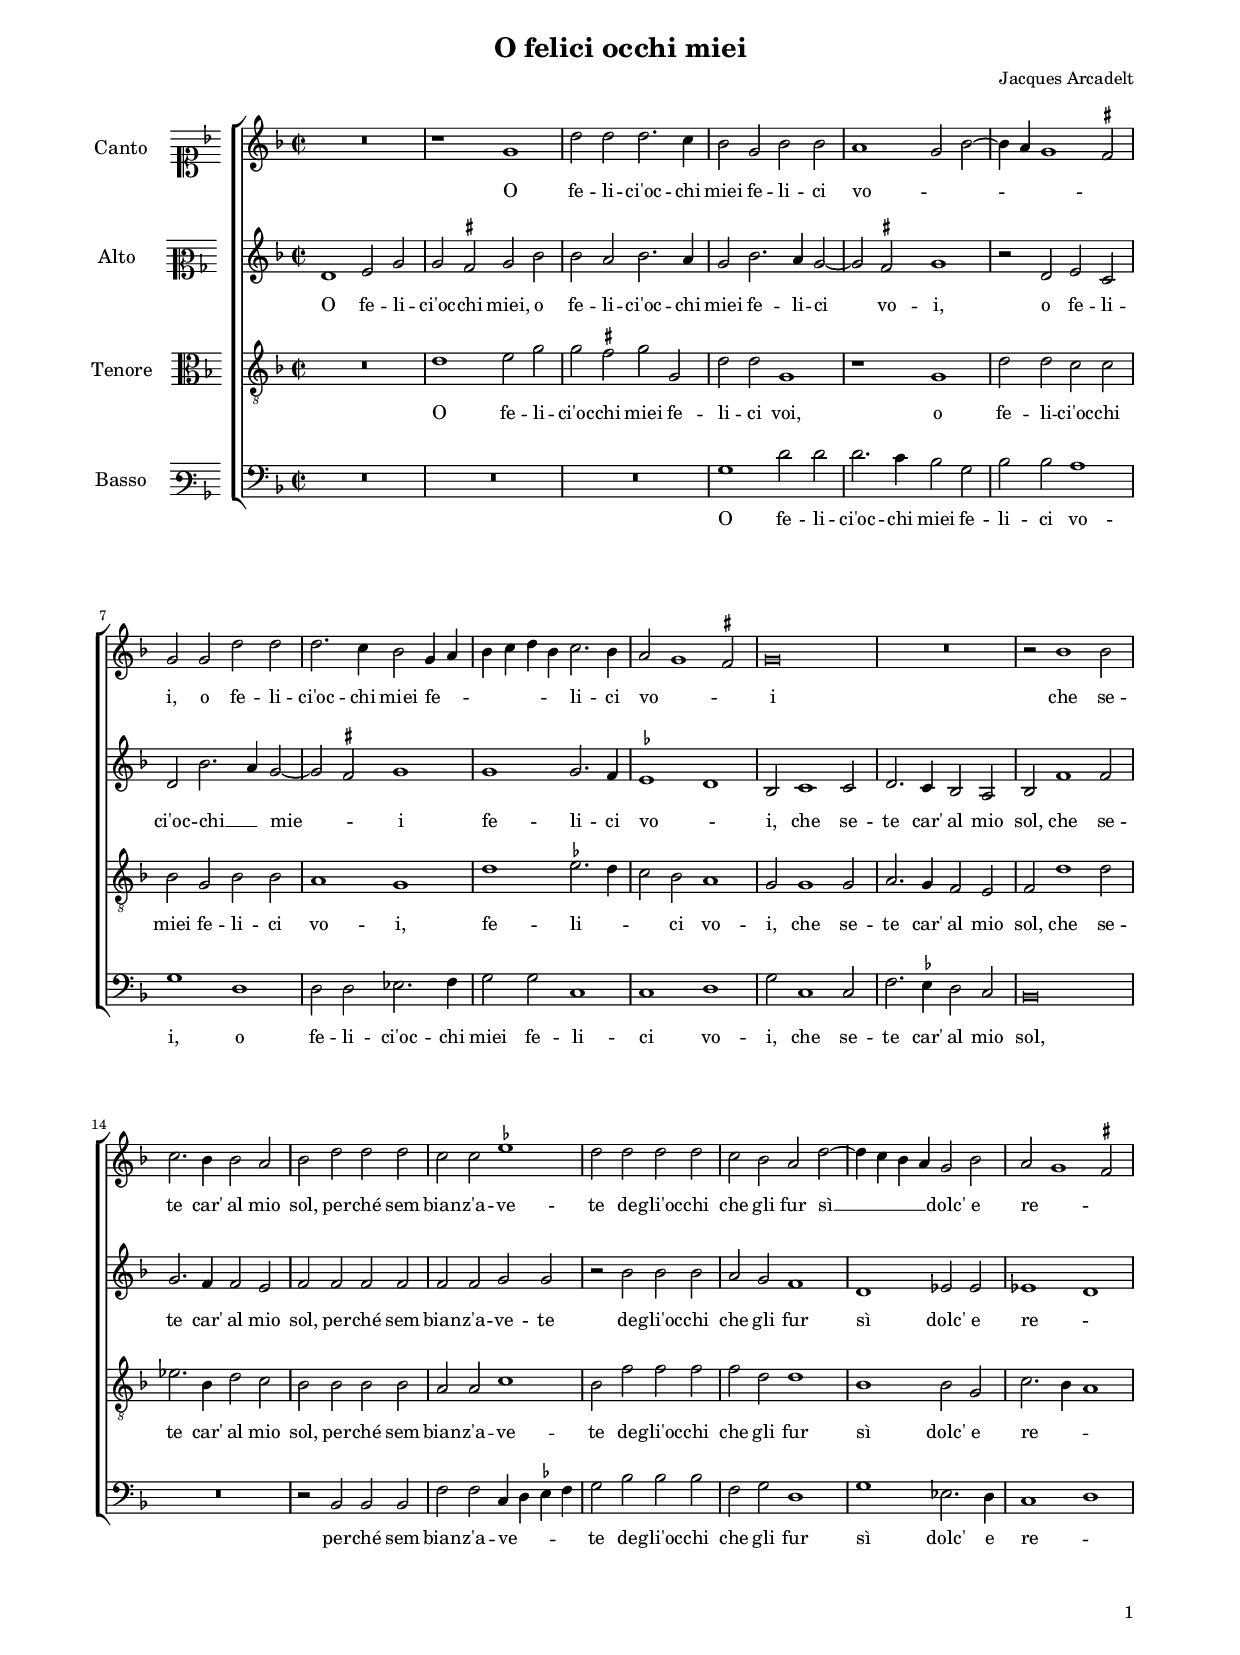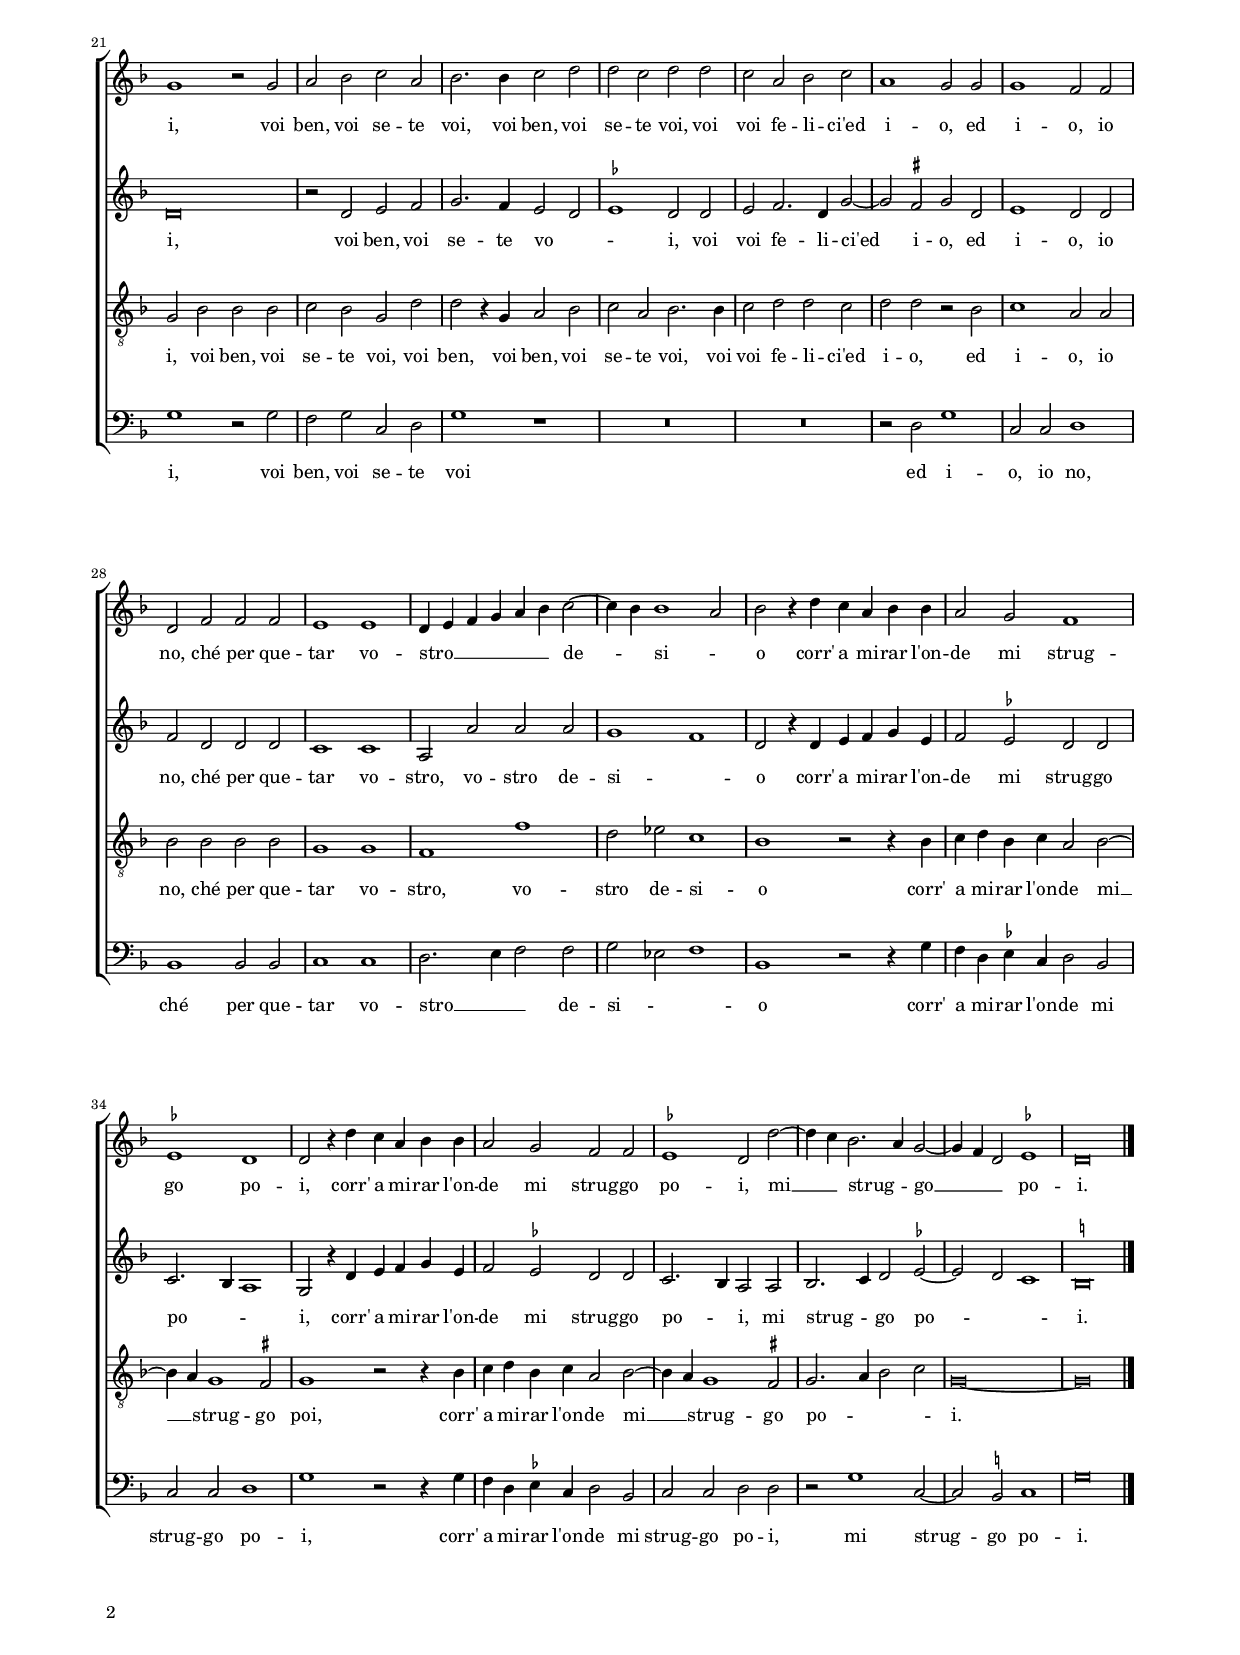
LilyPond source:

\header
{
  title="O felici occhi miei"
  composer="Jacques Arcadelt"
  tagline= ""
}

\version "2.18.2"
\language deutsch
#(set-global-staff-size 15)
% #(set-default-paper-size "letter")
#(ly:set-option 'point-and-click #f)

	
global = {
	\key f \major
	\time 2/2 \set Score.measureLength = #(ly:make-moment 2/1)
        \skip 1*2*40 \bar "|."
	}

	ficta = { \once \set suggestAccidentals = ##t }
	
	forget = #(define-music-function (parser location music) (ly:music?) #{
		\accidentalStyle forget
		$music
		\accidentalStyle default
		#})
	
	m = \melisma
	me = \melismaEnd


\paper
	{
	top-margin = 1.7 \cm
	bottom-margin = 1.1 \cm
	left-margin = 1.8 \cm
	right-margin = 1.8 \cm
	ragged-bottom = ##f
	ragged-last-bottom = ##f
	print-page-number = ##f
	system-system-spacing = #'((basic-distance . 17) (minimum-distance . 14) (padding . 6) (strechability . 150))
        oddFooterMarkup=\markup   \fill-line { "" \fromproperty #'page:page-number-string }
        evenFooterMarkup=\markup  \fill-line { \fromproperty #'page:page-number-string "" }
        last-bottom-spacing = #'((basic-distance . 12) (minimum-distance . 7) (padding . 4))
	systems-per-page = 3
        page-count = 2        
%	min-systems-per-page = 3
	}


incipitcantus = \markup { \score {
	{
	\set Staff.instrumentName = \markup { \fontsize #1 "Canto" }
	\key f \major
	\clef soprano
	s4 \bar ""
	}
	\layout  {
	raggedright = ##t
	indent = 1.6 \cm
	line-width = 2.2\cm
	\context { \Staff \remove Time_signature_engraver }
	\override Staff.Clef.Y-extent = #'(0 . 0)
	}} \hspace #1 }
	
      
incipitaltus = \markup { \score {
	{
	\set Staff.instrumentName = \markup { \fontsize #1 "Alto" }
	\key f \major
	\clef mezzosoprano
	s4 \bar ""
	}
	\layout  {
	raggedright = ##t
	indent = 1.6 \cm
	line-width = 2.2\cm
	\context { \Staff \remove Time_signature_engraver }
	\override Staff.Clef.Y-extent = #'(0 . 0)
	}} \hspace #1 }


incipittenor = \markup { \score {
	{
	\set Staff.instrumentName = \markup { \fontsize #1 "Tenore" }
	\key f \major
	\clef alto
	s4 \bar ""
	}
	\layout  {
	raggedright = ##t
	indent = 1.6 \cm
	line-width = 2.2\cm
	\context { \Staff \remove Time_signature_engraver }
	\override Staff.Clef.Y-extent = #'(0 . 0)
	}} \hspace #1 }


incipitbassus = \markup { \score {
	{
	\set Staff.instrumentName = \markup { \fontsize #1 "Basso" }
	\key f \major
	\clef varbaritone
	s4 \bar ""
	}
	\layout  {
	raggedright = ##t
	indent = 1.6 \cm
	line-width = 2.2\cm
	\context { \Staff \remove Time_signature_engraver }
	\override Staff.Clef.Y-extent = #'(0 . 0)
	}} \hspace #1 }


cantus =  \relative c''
	{
	R\breve
	r1 g
	d'2 d d2. c4
	b2 g b b
%5
	a1 g2 b~ |
	b4 a g1 \ficta fis2
	g2 g d' d
	d2. c4 b2 g4 a
	b4 c d b c2. b4
%10
	a2 g1 \ficta fis2 |
	g\breve
	R\breve
	r2 b1 b2
	c2. b4 b2 a
%15
	b2 d d d |
	c2 c \ficta es1
	d2 d d d
	c2 b a d~
	d4 c b a g2 b
%20
	a2 g1 \ficta fis2 |
	g1 r2 g
	a2 b c a
	b2. b4 c2 d
	d2 c d d
%25
	c2 a b c |
	a1 g2 g
	g1 f2 f
	d2 f f f
	e1 e
%30
	d4 e f g a b c2~ |
	c4 b b1 a2
	b2 r4 d c a b b
	a2 g f1
	\ficta es1 d
%35
	d2 r4 d' c a b b |
	a2 g f f
	\ficta es1 d2 d'~
	d4 c b2. a4 g2~
	g4 f d2 \ficta es1
%40
	d\breve |
	}


altus =  \relative c'
        {
	d1 e2 g
	g2 \ficta fis g b
	b2 a b2. a4
	g2 b2. a4 g2~
%5
	g2 \ficta fis g1 |
	r2 d e c
	d2 b'2. a4 g2~
	g2 \ficta fis g1
	g1 g2. f4
%10
	\ficta es1 d |
	b2 c1 c2
	d2. c4 b2 a
	b2 f'1 f2
	g2. f4 f2 e
%15
	f2 f f f |
	f2 f g g
	r2 b b b
	a2 g f1
	d1 es2 es
%20
	es1 d |
	d\breve
	r2 d e f
	g2. f4 e2 d
	\ficta es1 d2 d
%25
	e2 f2. d4 g2~ |
	g2 \ficta fis g d
	e1 d2 d
	f2 d d d
	c1 c
%30
	a2 a' a a |
	g1 f
	d2 r4 d e f g e
	f2 \ficta es d d 
	c2. b4 a1
%35
	g2 r4 d' e f g e |
	f2 \ficta es d d
	c2. b4 a2 a
	b2. c4 d2  \ficta es~
	\ficta es d c1
%40
	\ficta h\breve |
	}


tenor =  \relative c'
	{
	R\breve
	d1 e2 g
	g2 \ficta fis g g,
	d'2 d g,1
%5
	r1 g |
	d'2 d c c
	b2 g b b
	a1 g
	d'1 \ficta es2. d4
%10
	c2 b a1 |
	g2 g1 g2
	a2. g4 f2 e
	f2 d'1 d2
	es2. b4 d2 c
%15
        b2 b b b |	
	a2 a c1
	b2 f' f f
	f2 d d1
	b1 b2 g
%20
	c2. b4 a1 |
	g2 b b b
	c2 b g d'
	d2 r4 g, a2 b
	c2 a b2. b4
%25
	c2 d d c |
	d2 d r b
	c1 a2 a
	b2 b b b
	g1 g
%30
	f1 f' |
	d2 es c1
	b1 r2 r4 b
	c4 d b c a2 b~
	b4 a g1 \ficta fis2
%35
	g1 r2 r4 b |
	c4 d b c a2 b~
	b4 a g1 \ficta fis2
	g2. a4 b2 c
	g\breve~
%40
	g\breve |
	}


bassus  =  \relative c
	{
	R\breve
	R\breve
	R\breve
	g'1 d'2 d
%5
	d2. c4 b2 g |
	b2 b a1
	g1 d
	d2 d es2. f4
	g2 g c,1
%10
	c1 d |
	g2 c,1 c2
	f2. \ficta es4 d2 c
	b\breve
	R\breve
%15
	r2 b b b |
	f'2 f c4 d \ficta es f
	g2 b b b
	f2 g d1
	g1 es2. d4
%20
	c1 d |
	g1 r2 g
	f2 g c, d
	g1 r
	R\breve
%25
	R\breve |
        r2 d g1
	c,2 c d1
	b1 b2 b
	c1 c
%30
        d2. e4 f2 f
	g2 es f1 |
	b,1 r2 r4 g'
	f4 d \ficta es c d2 b
	c2 c d1
%35
        g1 r2 r4 g
	f4 d \ficta es c d2 b |
	c2 c d d
	r2 g1 c,2~
	c2 \ficta h c1
%40
	g'\breve |
	}


lyricscantus = \lyricmode {
	O fe -- li -- ci'oc -- chi miei fe -- li -- ci vo -- _ _ _ _ _ i,
        o fe -- li -- ci'oc -- chi miei fe -- _ _ _ _ _ li -- ci vo -- _ _ i
        che se -- te car' al mio sol,
        per -- ché sem -- bian -- z'a -- ve -- te
        de -- gli'oc -- chi che gli fur sì __ _ _ _ dolc' e re -- _ _ i,
        voi ben, voi se -- te voi,
        voi ben, voi se -- te voi, voi voi fe -- li -- ci'ed i -- o,
        ed i -- o, io no,
        ché per que -- tar vo -- stro __ _ _ _ _ _ de -- _ si -- _ o
        corr' a mi -- rar l'on -- de mi strug -- go po -- i,
        corr' a mi -- rar l'on -- de mi strug -- go po -- i,
        mi __ _ strug -- _ go __ _ _ po -- i.
	}


lyricsaltus = \lyricmode {
	O fe -- li -- ci'oc -- chi miei,
        o fe -- li -- ci'oc -- chi miei fe -- li -- ci vo -- i,
        o fe -- li -- ci'oc -- chi __ _ mie -- _ i fe -- li -- ci vo -- _ i,
        che se -- te car' al mio sol,
        che se -- te car' al mio sol,
        per -- ché sem -- bian -- z'a -- ve -- te
        de -- gli'oc -- chi che gli fur sì dolc' e re -- _ i,
        voi ben, voi se -- te vo -- _ _ i,
        voi voi fe -- li -- ci'ed i -- o,
        ed i -- o, io no,
        ché per que -- tar vo -- stro,
        vo -- stro de -- si -- _ o
        corr' a mi -- rar l'on -- de mi strug -- go po -- _ _ i,
        corr' a mi -- rar l'on -- de mi strug -- go po -- _ i,
        mi strug -- _ go po -- _ _ i.
	}


lyricstenor = \lyricmode {
	O fe -- li -- ci'oc -- chi miei fe -- li -- ci voi,
        o fe -- li -- ci'oc -- chi miei fe -- li -- ci vo -- i,
        fe -- li -- _ _ ci vo -- i,
        che se -- te car' al mio sol,
        che se -- te car' al mio sol,
        per -- ché sem -- bian -- z'a -- ve -- te
        de -- gli'oc -- chi che gli fur sì dolc' e re -- _ _ i,
        voi ben, voi se -- te voi,
        voi ben,
        voi ben, voi se -- te voi, voi voi fe -- li -- ci'ed i -- o,
        ed i -- o, io no,
        ché per que -- tar vo -- stro,
        vo -- stro de -- si -- o
        corr' a mi -- rar l'on -- de mi __ _ strug -- go poi,
        corr' a mi -- rar l'on -- de mi __ _ strug -- go po -- _ _ _ i.
	}


lyricsbassus = \lyricmode {
	O fe -- li -- ci'oc -- chi miei fe -- li -- ci vo -- i,
        o fe -- li -- ci'oc -- chi miei fe -- li -- ci vo -- i,
        che se -- te car' al mio sol,
        per -- ché sem -- bian -- z'a -- ve -- _ _ _ te
        de -- gli'oc -- chi che gli fur sì dolc' e re -- _ i,
        voi ben, voi se -- te voi
        ed i -- o, io no,
        ché per que -- tar vo -- stro __ _ _ de -- si -- _ _ o
        corr' a mi -- rar l'on -- de mi strug -- go po -- i,
        corr' a mi -- rar l'on -- de mi strug -- go po -- i,
        mi strug -- go po -- i.
	}


\score
{  
	% \transpose {
	\new ChoirStaff \with { \override StaffGrouper.staff-staff-spacing.basic-distance = #13 }
	<<

	\new Staff << \global
	\new Voice="v1" {
		\set Staff.instrumentName=\incipitcantus
        %       \set Staff.instrumentName="S"
		\set Staff.midiInstrument = "reed organ"
		\clef "violin"
		\cantus }
	\new Lyrics \lyricsto "v1" {\lyricscantus }
	>>


	\new Staff << \global
	\new Voice="v2" {
		\set Staff.instrumentName=\incipitaltus
        %       \set Staff.instrumentName="A"
		\set Staff.midiInstrument = "reed organ"
		\clef "violin" 
		\altus}
	\new Lyrics \lyricsto "v2" {\lyricsaltus }
	>>


	\new Staff << \global
	\new Voice="v3" {
		\set Staff.instrumentName=\incipittenor
        %       \set Staff.instrumentName="T"
		\set Staff.midiInstrument = "reed organ"
		\clef "G_8"
		\tenor }
	\new Lyrics \lyricsto "v3" {\lyricstenor }
	>>


	\new Staff << \global
	\new Voice="v4" {
		\set Staff.instrumentName=\incipitbassus
        %       \set Staff.instrumentName="B"
		\set Staff.midiInstrument = "reed organ"
		\clef "bass" 
		\bassus }
	\new Lyrics \lyricsto "v4" {\lyricsbassus}
	>>

	>>
	% } % transpose

	\layout
	{
	indent = 2.3 \cm
	\context { \Lyrics \override VerticalAxisGroup.nonstaff-relatedstaff-spacing.padding = #1.7 }
%	\context { \Lyrics \override LyricText.font-size = #1 }
	\context { \Staff \override TimeSignature.break-visibility = #end-of-line-invisible }
%       \context { \Staff \consists "Ambitus_engraver" }
%	\context { \Voice \override Slur.transparent = ##t }
	\context { \Score \override BarNumber.padding = #2 }
	\context { \Voice \override NoteHead.style = #'baroque }
	}

\midi
	{
    	\tempo 2 = 90
	}
	
}


% EOF
